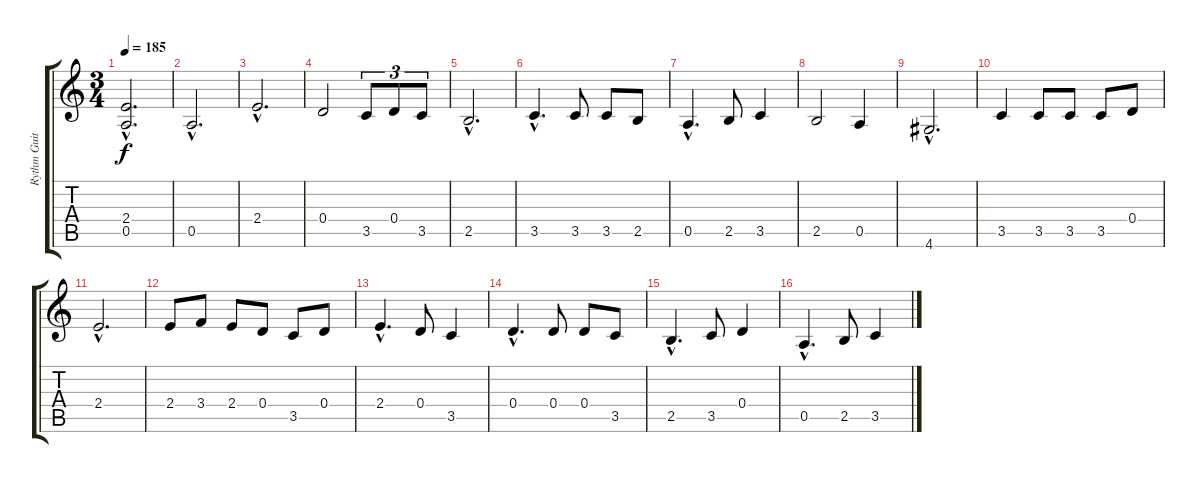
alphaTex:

\track ("Rythm Guitar" "Rythm Guit") {instrument distortionguitar}
\staff {score tabs}
\tuning (E4 B3 G3 D3 A2 E2) {hide}
\ts (3 4)
\tempo 185
\clef g2
\ks c
(2.4{hac t} 0.5{hac t}).2{d dy f} |
0.5{hac}.2{d} |
2.4{hac}.2{d} |
0.4.2 3.5.8{tu (3 2)} 0.4.8{tu (3 2)} 3.5.8{tu (3 2)} |
2.5{hac}.2{d} |
3.5{hac}.4{d} 3.5.8 3.5.8 2.5.8 |
0.5{hac}.4{d} 2.5.8 3.5.4 |
2.5.2 0.5.4 |
4.6{hac}.2{d} |
3.5.4 3.5.8 3.5.8 3.5.8 0.4.8 |
2.4{hac}.2{d} |
2.4.8 3.4.8 2.4.8 0.4.8 3.5.8 0.4.8 |
2.4{hac}.4{d} 0.4.8 3.5.4 |
0.4{hac}.4{d} 0.4.8 0.4.8 3.5.8 |
2.5{hac}.4{d} 3.5.8 0.4.4 |
0.5{hac}.4{d} 2.5.8 3.5.4
